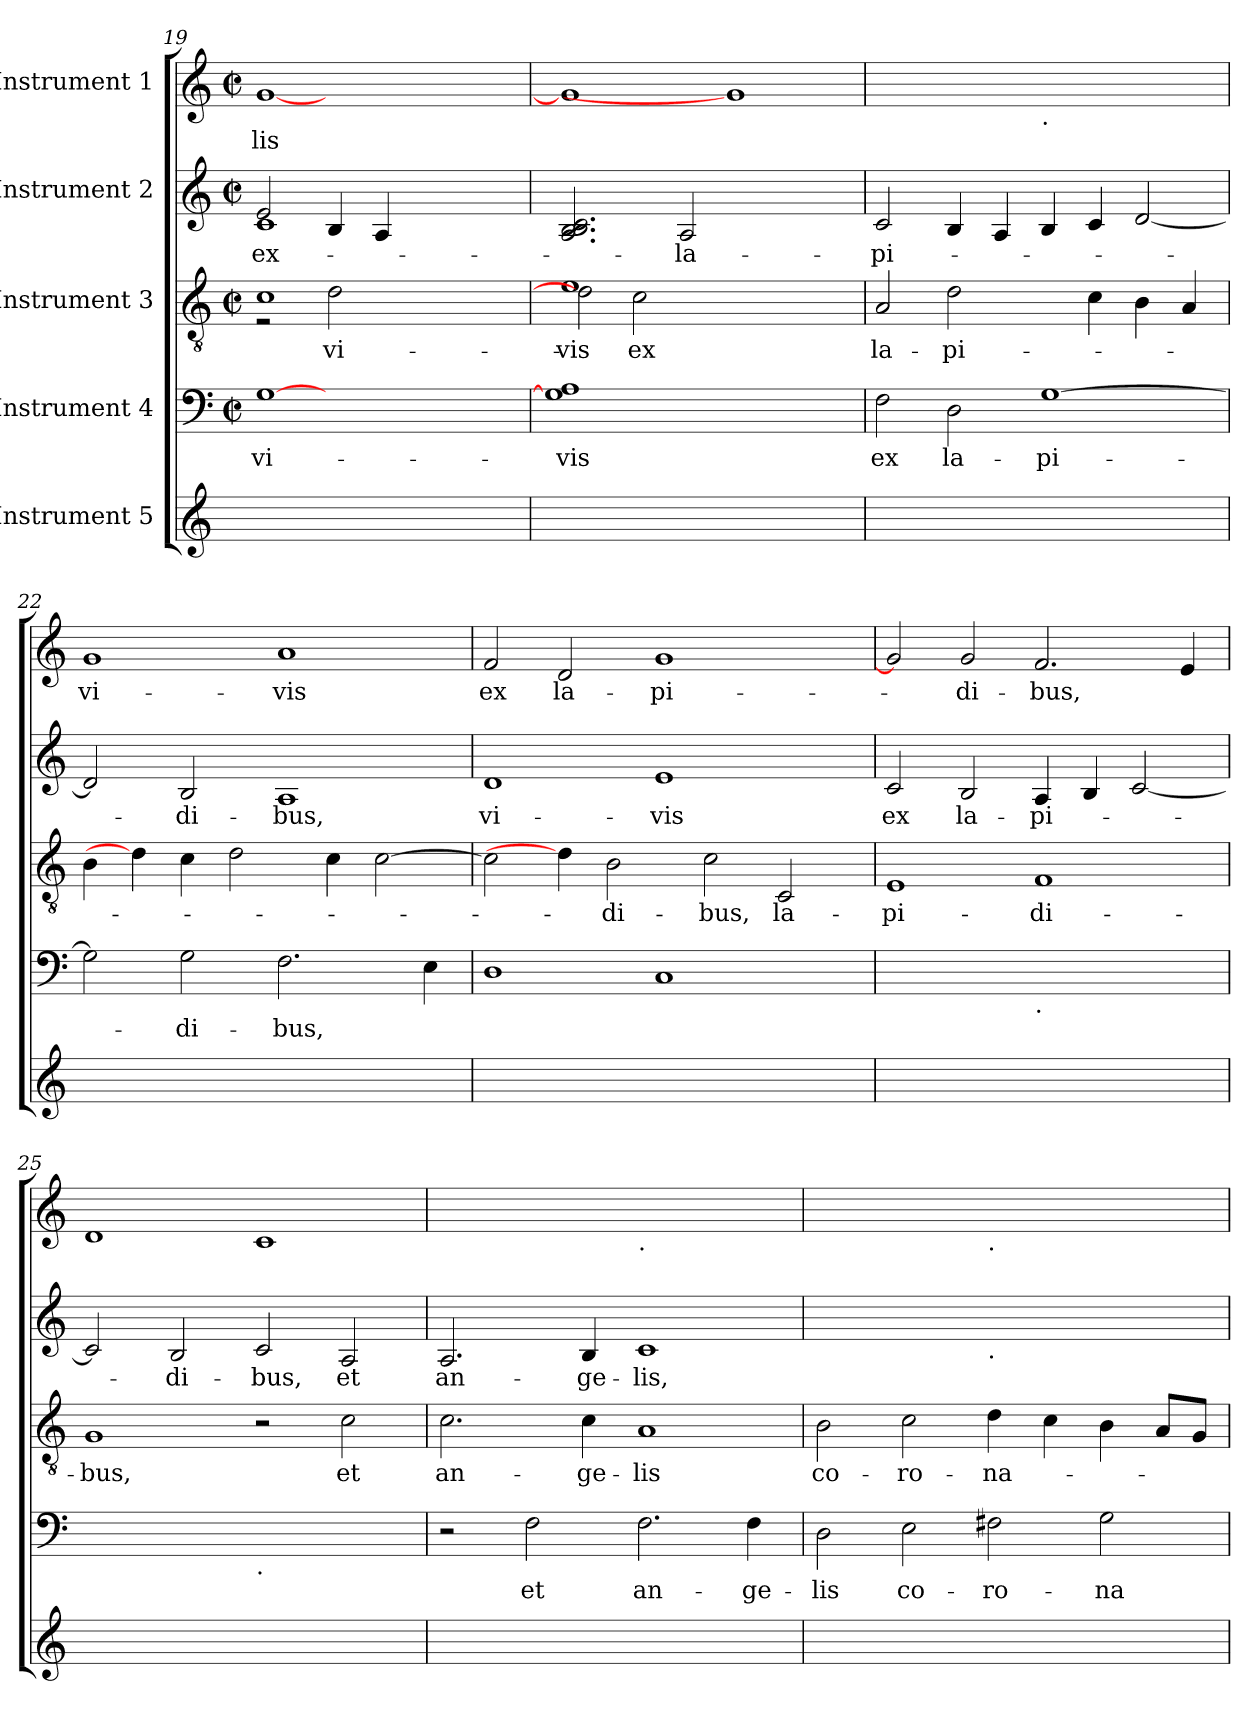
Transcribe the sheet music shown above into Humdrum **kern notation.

**kern	**kern	**text	**kern	**text	**kern	**text	**kern	**text
*part5	*part4	*part4	*part3	*part3	*part2	*part2	*part1	*part1
*staff5	*staff4	*staff4	*staff3	*staff3	*staff2	*staff2	*staff1	*staff1
*I"Instrument 5	*I"Instrument 4	*	*I"Instrument 3	*	*I"Instrument 2	*	*I"Instrument 1	*
*clefG2	*clefF4	*	*clefGv2	*	*clefG2	*	*clefG2	*
*k[]	*k[]	*	*k[]	*	*k[]	*	*k[]	*
*	*M2/2	*	*M2/2	*	*M2/2	*	*M2/2	*
*	*met(c|)	*	*met(c|)	*	*met(c|)	*	*met(c|)	*
=19	=19	=19	=19	=19	=19	=19	=19	=19
!	!	!LO:LY:b	!	!	!	!LO:LY:b	!	!
*	*	*	*^	*	*^	*	*	*
!	!	!	!	!	!	!	!	!LO:LY:b	!	!LO:LY:b
1ryy	[>1G	vi-	1c	2r	.	2e/	1c	ex-	[>1g	-lis
!	!	!	!	!	!LO:LY:b	!	!	!	!	!
.	.	.	.	[>2d\	vi-	4B/	.	.	.	.
.	.	.	.	.	.	4A/	.	.	.	.
1ryy	1ryy	.	1ryy	1ryy	.	1ryy	1ryy	.	1ryy	.
!!LO:PB:g=z
=20	=20	=20	=20	=20	=20	=20	=20	=20	=20	=20
!	!	!LO:LY:b	!	!	!LO:LY:b	!	!	!	!	!
*	*	*	*	*	*	*v	*v	*	*	*
1ryy	1G] 1A	-vis	1e	2d\]	-vis	2.A/ 2.B/ 2.B/ 2.c/	.	1g]	.
!	!	!	!	!	!LO:LY:b	!	!	!	!
.	.	.	.	2c\	ex	.	.	.	.
!	!	!	!	!	!	!	!LO:LY:b	!	!
.	.	.	.	.	.	2A/	-la-	.	.
1ryy	1ryy	.	1ryy	1ryy	.	.	.	1g_	.
.	.	.	.	.	.	2.ryy	.	.	.
*	*	*	*v	*v	*	*	*	*	*
=21	=21	=21	=21	=21	=21	=21	=21	=21
!	!	!LO:LY:b	!	!LO:LY:b	!	!LO:LY:b	!	!
1ryy	2F\	ex	2A/	la-	2c/	-pi-	1ryy	.
!	!	!LO:LY:b	!	!LO:LY:b	!	!	!	!
.	2D\	la-	[2d\	-pi-	4B/	.	.	.
.	.	.	.	.	4A/	.	.	.
!	!	!	!	!	!	!	!LO:TX:b:t=.	!
!	!	!LO:LY:b	!	!	!	!	!	!
1ryy	[>1G	-pi-	4ryy	.	4B/	.	1ryy	.
.	.	.	4c\	.	4c/	.	.	.
.	.	.	4B\	.	[<2d/	.	.	.
.	.	.	4A/	.	.	.	.	.
=22	=22	=22	=22	=22	=22	=22	=22	=22
!	!	!	!	!	!	!	!	!LO:LY:b
1ryy	2G\]	.	4B\	.	2d/]	.	1g	vi-
.	.	.	4d\]	.	.	.	.	.
!	!	!LO:LY:b	!	!	!	!LO:LY:b	!	!
.	2G\	-di-	4c\	.	2B/	-di-	.	.
.	.	.	[2d\	.	.	.	.	.
!	!	!LO:LY:b	!	!	!	!LO:LY:b	!	!LO:LY:b
1ryy	2.F\	-bus,	.	.	1A	-bus,	1a	-vis
.	.	.	4c\	.	.	.	.	.
.	.	.	[>2c\	.	.	.	.	.
.	4E\	.	.	.	.	.	.	.
=23	=23	=23	=23	=23	=23	=23	=23	=23
!	!	!	!	!	!	!LO:LY:b	!	!LO:LY:b
1ryy	1D	.	2c\]	.	1d	vi-	2f/	ex
!	!	!	!	!	!	!	!	!LO:LY:b
.	.	.	4d\]	.	.	.	2d/	la-
!	!	!	!	!LO:LY:b	!	!	!	!
.	.	.	2B\	-di-	.	.	.	.
!	!	!	!	!	!	!LO:LY:b	!	!LO:LY:b
1ryy	1C	.	.	.	1e	-vis	[<1g	-pi-
!	!	!	!	!LO:LY:b	!	!	!	!
.	.	.	2c\	-bus,	.	.	.	.
!	!	!	!	!LO:LY:b	!	!	!	!
.	.	.	2C/	la-	.	.	.	.
4ryy	4ryy	.	.	.	4ryy	.	4ryy	.
=24	=24	=24	=24	=24	=24	=24	=24	=24
!	!	!	!	!LO:LY:b	!	!LO:LY:b	!	!
1ryy	1ryy	.	1E	-pi-	2c/	ex	2g/]	.
!	!	!	!	!	!	!LO:LY:b	!	!LO:LY:b
.	.	.	.	.	2B/	la-	2g/	-di-
!	!LO:TX:b:t=.	!	!	!	!	!	!	!
!	!	!	!	!LO:LY:b	!	!LO:LY:b	!	!LO:LY:b
1ryy	1ryy	.	1F	-di-	4A/	-pi-	2.f/	-bus,
.	.	.	.	.	4B/	.	.	.
.	.	.	.	.	[<2c/	.	.	.
.	.	.	.	.	.	.	4e/	.
=25	=25	=25	=25	=25	=25	=25	=25	=25
!	!	!	!	!LO:LY:b	!	!	!	!
1ryy	1ryy	.	1G	-bus,	2c/]	.	1d	.
!	!	!	!	!	!	!LO:LY:b	!	!
.	.	.	.	.	2B/	-di-	.	.
!	!LO:TX:b:t=.	!	!	!	!	!	!	!
!	!	!	!	!	!	!LO:LY:b	!	!
1ryy	1ryy	.	2r	.	2c/	-bus,	1c	.
!	!	!	!	!LO:LY:b	!	!LO:LY:b	!	!
.	.	.	2c\	et	2A/	et	.	.
!!LO:LB:g=z
=26	=26	=26	=26	=26	=26	=26	=26	=26
!	!	!	!	!LO:LY:b	!	!LO:LY:b	!	!
1ryy	2r	.	2.c\	an-	2.A/	an-	1ryy	.
!	!	!LO:LY:b	!	!	!	!	!	!
.	2F\	et	.	.	.	.	.	.
!	!	!	!	!LO:LY:b	!	!LO:LY:b	!	!
.	.	.	4c\	-ge-	4B/	-ge-	.	.
!	!	!	!	!	!	!	!LO:TX:b:t=.	!
!	!	!LO:LY:b	!	!LO:LY:b	!	!LO:LY:b	!	!
1ryy	2.F\	an-	1A	-lis	1c	-lis,	1ryy	.
!	!	!LO:LY:b	!	!	!	!	!	!
.	4F\	-ge-	.	.	.	.	.	.
=27	=27	=27	=27	=27	=27	=27	=27	=27
!	!	!LO:LY:b	!	!LO:LY:b	!	!	!	!
1ryy	2D\	-lis	2B\	co-	1ryy	.	1ryy	.
!	!	!LO:LY:b	!	!LO:LY:b	!	!	!	!
.	2E\	co-	2c\	-ro-	.	.	.	.
!	!	!	!	!	!	!	!LO:TX:b:t=.	!
!	!	!	!	!	!LO:TX:b:t=.	!	!	!
!	!	!LO:LY:b	!	!LO:LY:b	!	!	!	!
1ryy	2F#X\	-ro-	4d\	-na-	1ryy	.	1ryy	.
.	.	.	4c\	.	.	.	.	.
!	!	!LO:LY:b	!	!	!	!	!	!
.	[>2G\	-na-	4B\	.	.	.	.	.
.	.	.	8A/L	.	.	.	.	.
.	.	.	8G/J	.	.	.	.	.
=	=	=	=	=	=	=	=	=
*-	*-	*-	*-	*-	*-	*-	*-	*-
